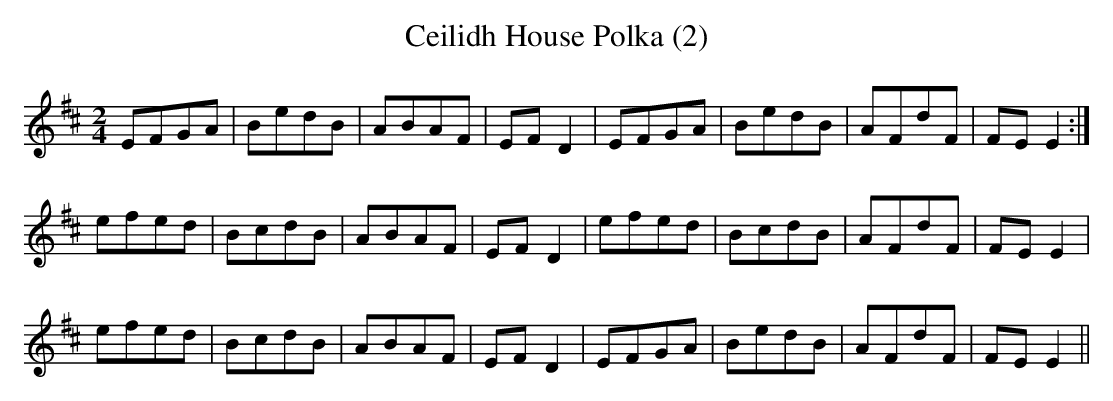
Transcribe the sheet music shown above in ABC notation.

X:1
T:Ceilidh House Polka (2)
M:2/4
L:1/8
K:D
EFGA | BedB | ABAF | EFD2 | EFGA | BedB | AFdF | FEE2 :|
efed | BcdB | ABAF | EFD2 | efed | BcdB |  AFdF | FEE2 |
efed | BcdB | ABAF | EFD2 | EFGA | BedB | AFdF | FEE2 ||
